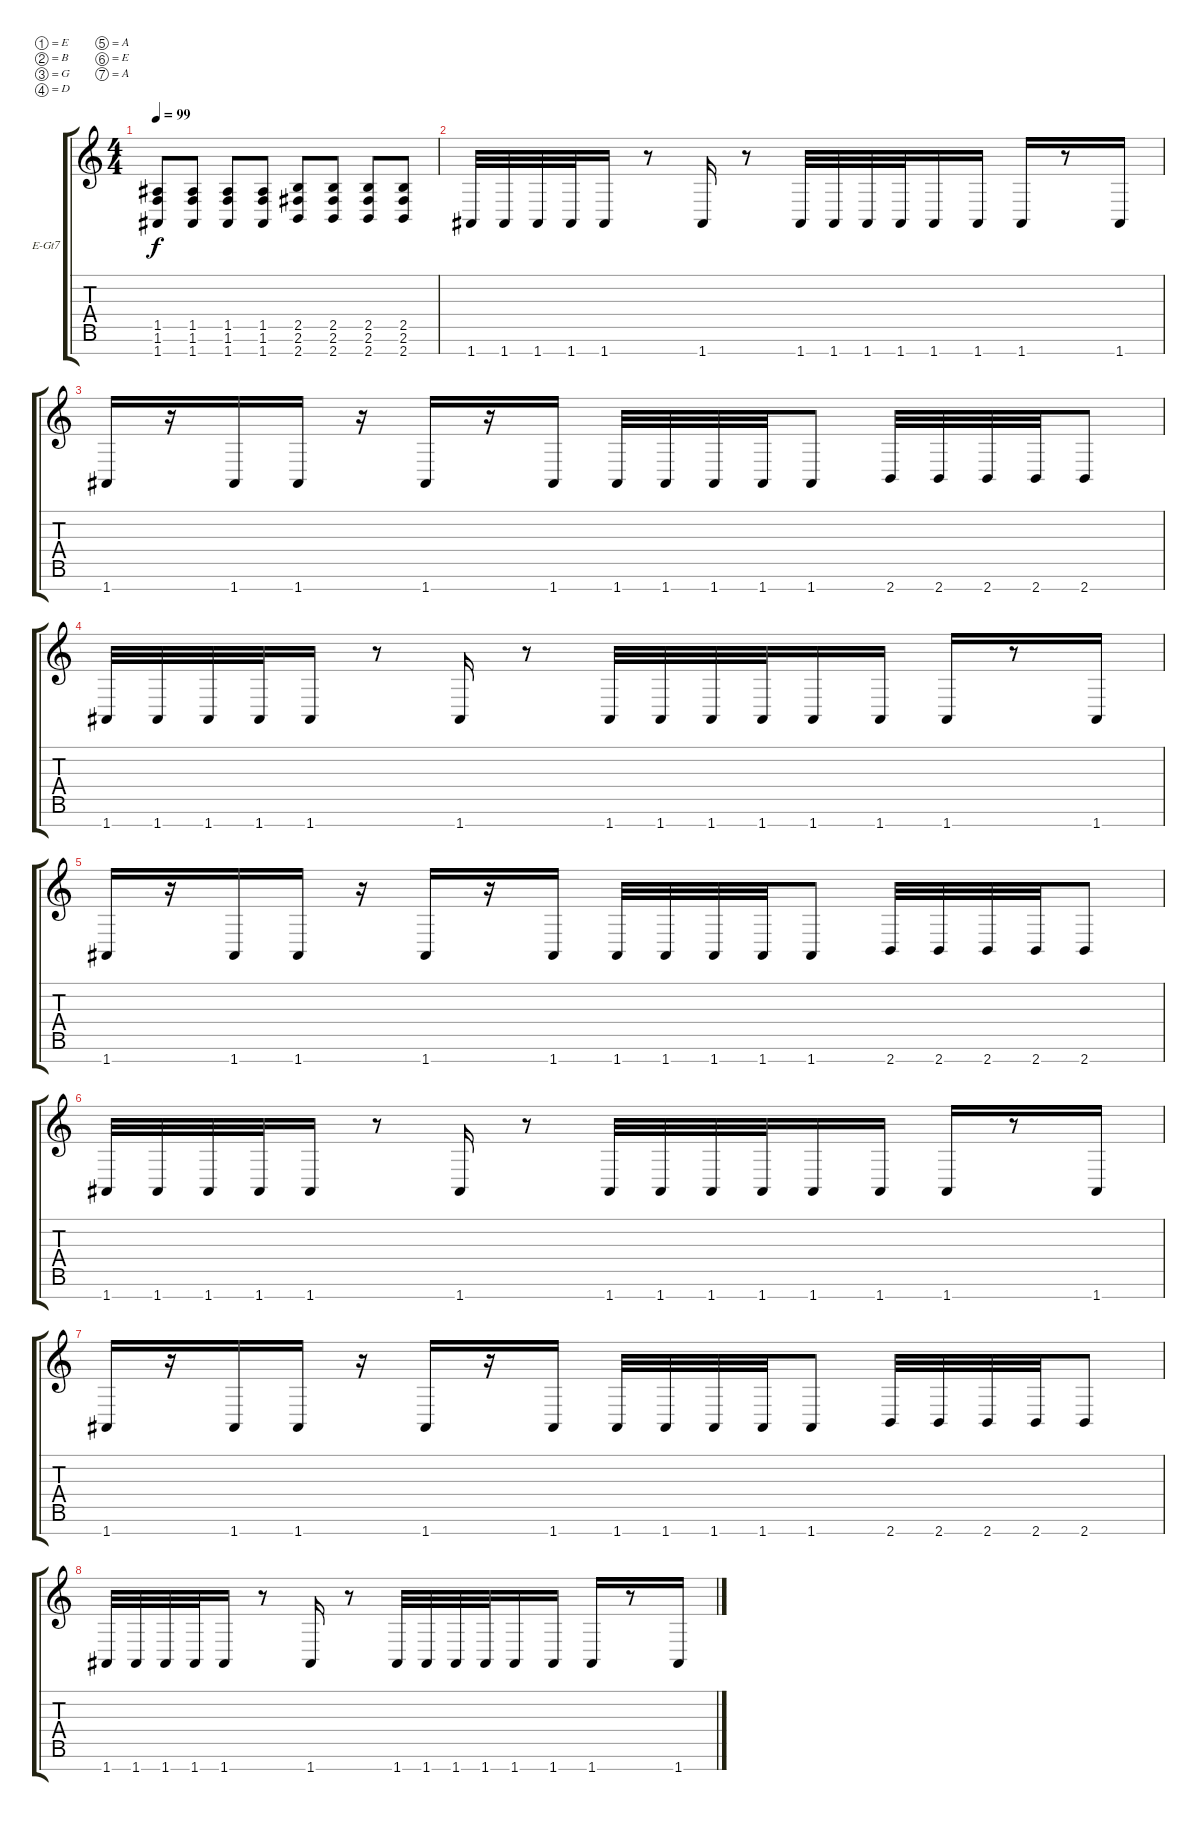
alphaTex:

\defaultSystemsLayout 4
\bracketExtendMode groupsimilarinstruments
\firstSystemTrackNameOrientation horizontal
\otherSystemsTrackNameOrientation horizontal
\track ("Electric Guitar" "E-Gt7") {instrument distortionguitar}
\staff {score tabs}
\tuning (E4 B3 G3 D3 A2 E2 A1)
\ts (4 4)
\tempo 99
\clef g2
\ks c
(1.7 1.6 1.5).8{dy f} (1.7 1.6 1.5).8 (1.7 1.6 1.5).8 (1.7 1.6 1.5).8 (2.7 2.6 2.5).8 (2.7 2.6 2.5).8 (2.7 2.6 2.5).8 (2.7 2.6 2.5).8 |
1.7.32 1.7.32 1.7.32 1.7.32 1.7.16 r.8 1.7.16 r.8 1.7.32 1.7.32 1.7.32 1.7.32 1.7.16 1.7.16 1.7.16 r.8 1.7.16 |
1.7.16 r.16 1.7.16 1.7.16 r.16 1.7.16 r.16 1.7.16 1.7.32 1.7.32 1.7.32 1.7.32 1.7.8 2.7.32 2.7.32 2.7.32 2.7.32 2.7.8 |
1.7.32 1.7.32 1.7.32 1.7.32 1.7.16 r.8 1.7.16 r.8 1.7.32 1.7.32 1.7.32 1.7.32 1.7.16 1.7.16 1.7.16 r.8 1.7.16 |
1.7.16 r.16 1.7.16 1.7.16 r.16 1.7.16 r.16 1.7.16 1.7.32 1.7.32 1.7.32 1.7.32 1.7.8 2.7.32 2.7.32 2.7.32 2.7.32 2.7.8 |
1.7.32 1.7.32 1.7.32 1.7.32 1.7.16 r.8 1.7.16 r.8 1.7.32 1.7.32 1.7.32 1.7.32 1.7.16 1.7.16 1.7.16 r.8 1.7.16 |
1.7.16 r.16 1.7.16 1.7.16 r.16 1.7.16 r.16 1.7.16 1.7.32 1.7.32 1.7.32 1.7.32 1.7.8 2.7.32 2.7.32 2.7.32 2.7.32 2.7.8 |
1.7.32 1.7.32 1.7.32 1.7.32 1.7.16 r.8 1.7.16 r.8 1.7.32 1.7.32 1.7.32 1.7.32 1.7.16 1.7.16 1.7.16 r.8 1.7.16
